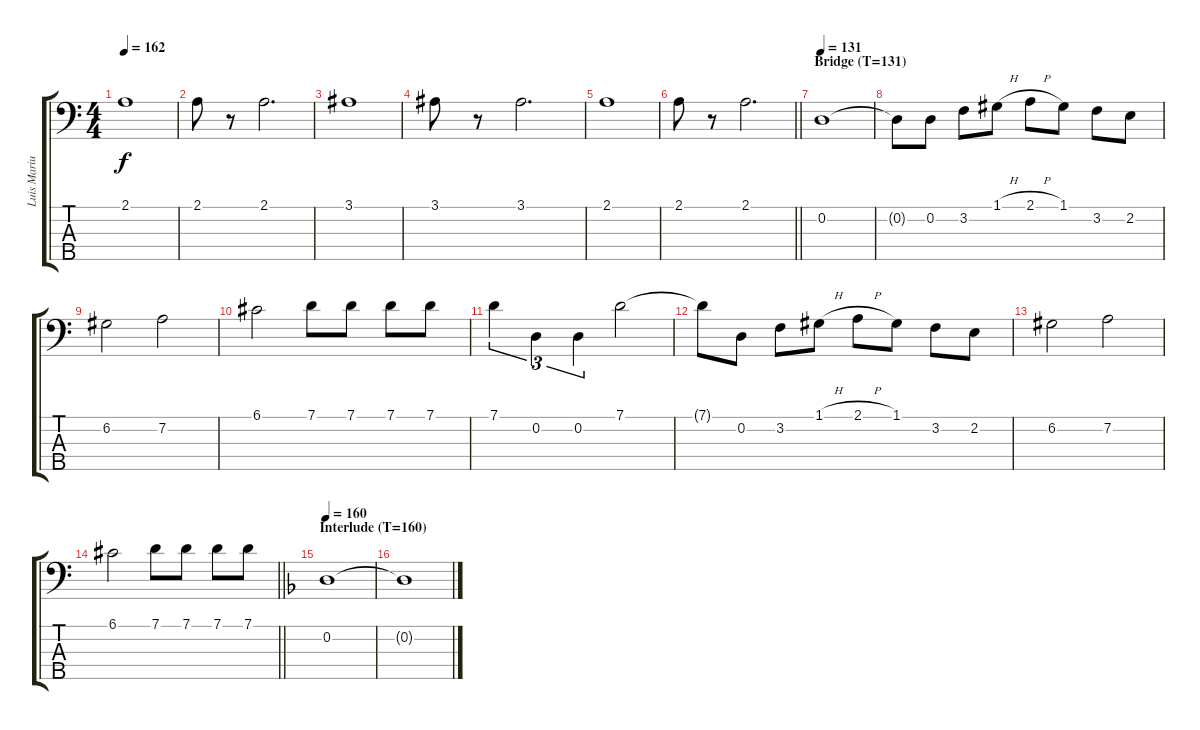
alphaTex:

\track ("Luis Mariutti" "Luis Mariu") {instrument fretlessbass}
\staff {score tabs}
\tuning (G2 D2 A1 E1 B0) {hide}
\ts (4 4)
\tempo 162
\clef f4
\ks c
2.1.1{dy f} |
2.1.8 r.8 2.1.2{d} |
3.1.1 |
3.1.8 r.8 3.1.2{d} |
2.1.1 |
\barLineRight lightlight
2.1.8 r.8 2.1.2{d} |
\section ("" "Bridge (T=131)")
\tempo 131
0.2.1 |
0.2{t}.8 0.2.8 3.2.8 1.1{h}.8 2.1{h}.8 1.1.8 3.2.8 2.2.8 |
6.2.2 7.2.2 |
6.1.2 7.1.8 7.1.8 7.1.8 7.1.8 |
7.1.4{tu (3 2)} 0.2.4{tu (3 2)} 0.2.4{tu (3 2)} 7.1.2 |
7.1{t}.8 0.2.8 3.2.8 1.1{h}.8 2.1{h}.8 1.1.8 3.2.8 2.2.8 |
6.2.2 7.2.2 |
\barLineRight lightlight
6.1.2 7.1.8 7.1.8 7.1.8 7.1.8 |
\section ("" "Interlude (T=160)")
\tempo 160
\ks f
0.2.1{volume 0} |
0.2{t}.1
